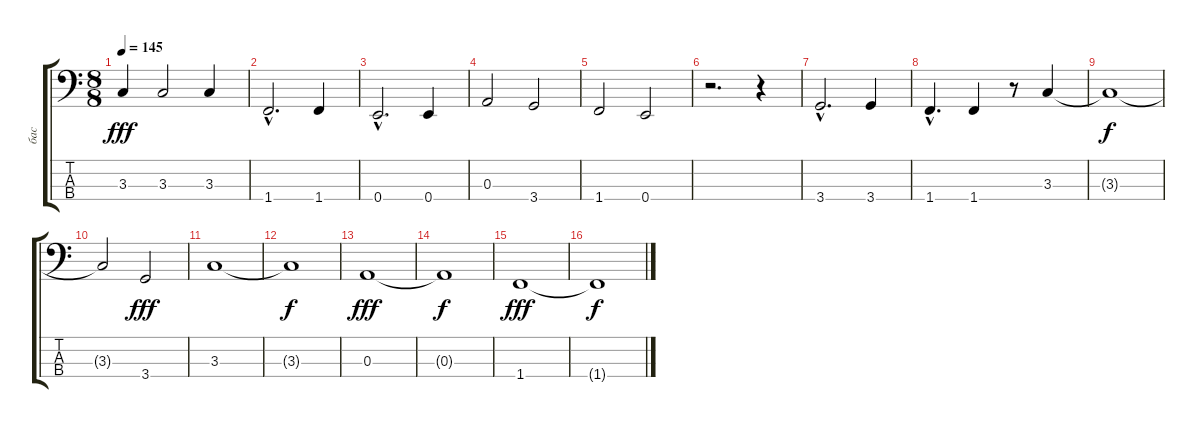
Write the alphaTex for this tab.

\track ("бас" "бас") {instrument fretlessbass}
\staff {score tabs}
\tuning (G2 D2 A1 E1) {hide}
\ts (8 8)
\tempo 145
\clef f4
\ks c
3.3.4{dy fff} 3.3.2 3.3.4 |
1.4{hac}.2{d} 1.4.4 |
0.4{hac}.2{d} 0.4.4 |
0.3.2 3.4.2 |
1.4.2 0.4.2 |
r.2{d} r.4 |
3.4{hac}.2{d} 3.4.4 |
1.4{hac}.4{d} 1.4.4 r.8 3.3.4 |
3.3{t}.1{dy f} |
3.3{t}.2 3.4.2{dy fff} |
3.3.1 |
3.3{t}.1{dy f} |
0.3.1{dy fff} |
0.3{t}.1{dy f} |
1.4.1{dy fff} |
1.4{t}.1{dy f}
